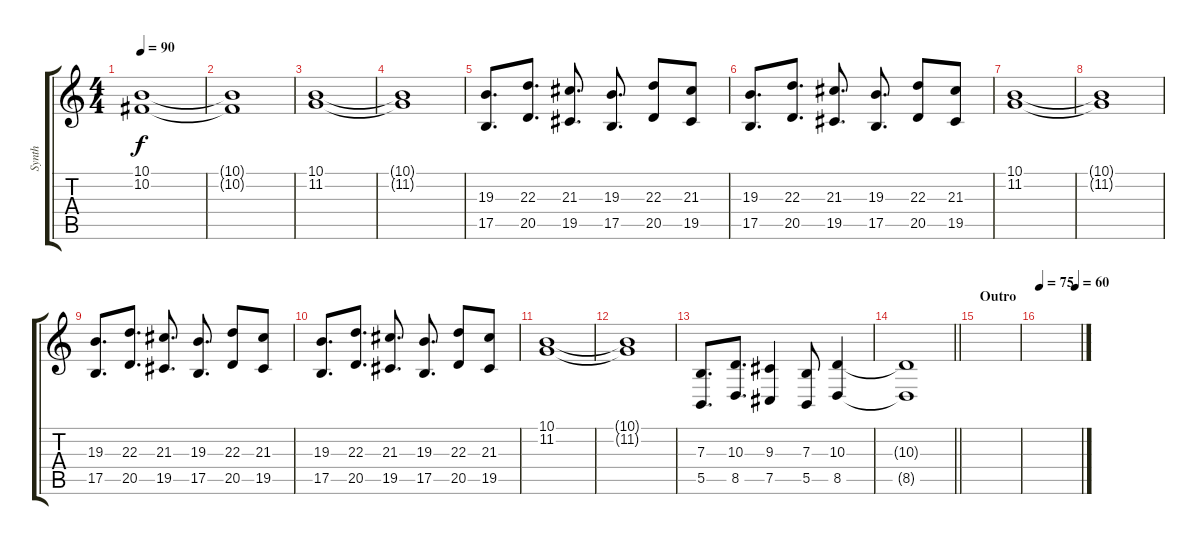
\track ("Synth" "Synth") {instrument pad4choir}
\staff {score tabs}
\tuning (Db4 Ab3 E3 B2 Gb2 B1) {hide}
\ts (4 4)
\tempo 90
\clef g2
\ks c
(10.1 10.2).1{dy f} |
(10.1{t} 10.2{t}).1 |
(10.1 11.2).1 |
(10.1{t} 11.2{t}).1 |
(19.3 17.5).8{d} (22.3 20.5).8{d} (21.3 19.5).8{d} (19.3 17.5).8{d} (22.3 20.5).8 (21.3 19.5).8 |
(19.3 17.5).8{d} (22.3 20.5).8{d} (21.3 19.5).8{d} (19.3 17.5).8{d} (22.3 20.5).8 (21.3 19.5).8 |
(10.1 11.2).1 |
(10.1{t} 11.2{t}).1 |
(19.3 17.5).8{d} (22.3 20.5).8{d} (21.3 19.5).8{d} (19.3 17.5).8{d} (22.3 20.5).8 (21.3 19.5).8 |
(19.3 17.5).8{d} (22.3 20.5).8{d} (21.3 19.5).8{d} (19.3 17.5).8{d} (22.3 20.5).8 (21.3 19.5).8 |
(10.1 11.2).1 |
(10.1{t} 11.2{t}).1 |
(7.3 5.5).8{d} (10.3 8.5).8{d} (9.3 7.5).4 (7.3 5.5).8 (10.3 8.5).4 |
\barLineRight lightlight
(10.3{t} 8.5{t}).1 |
\section ("" "Outro")
|
\tempo 75
\tempo (60 0.875)
